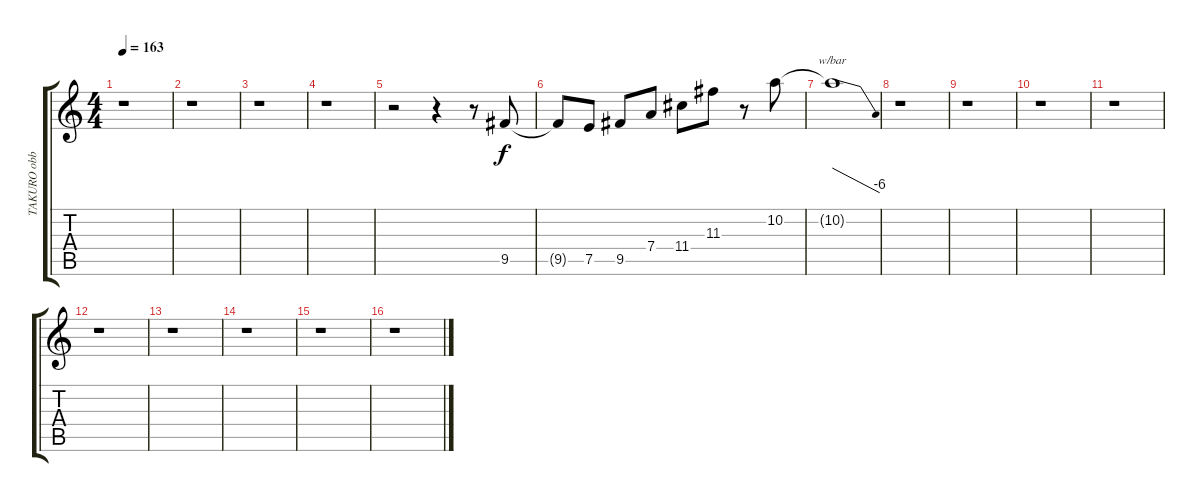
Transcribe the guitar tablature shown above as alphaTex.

\track ("TAKURO obbligato" "TAKURO obb") {instrument distortionguitar}
\staff {score tabs}
\tuning (E4 B3 G3 D3 A2 E2) {hide}
\ts (4 4)
\tempo 163
\clef g2
\ks c
r.1{dy f} |
r.1 |
r.1 |
r.1 |
r.2 r.4 r.8 9.5.8 |
9.5{t}.8 7.5.8 9.5.8 7.4.8 11.4.8 11.3.8 r.8 10.2.8 |
10.2{t}.1{tbe (dive default 0 0 60 -24)} |
r.1 |
r.1 |
r.1 |
r.1 |
r.1 |
r.1 |
r.1 |
r.1 |
r.1
